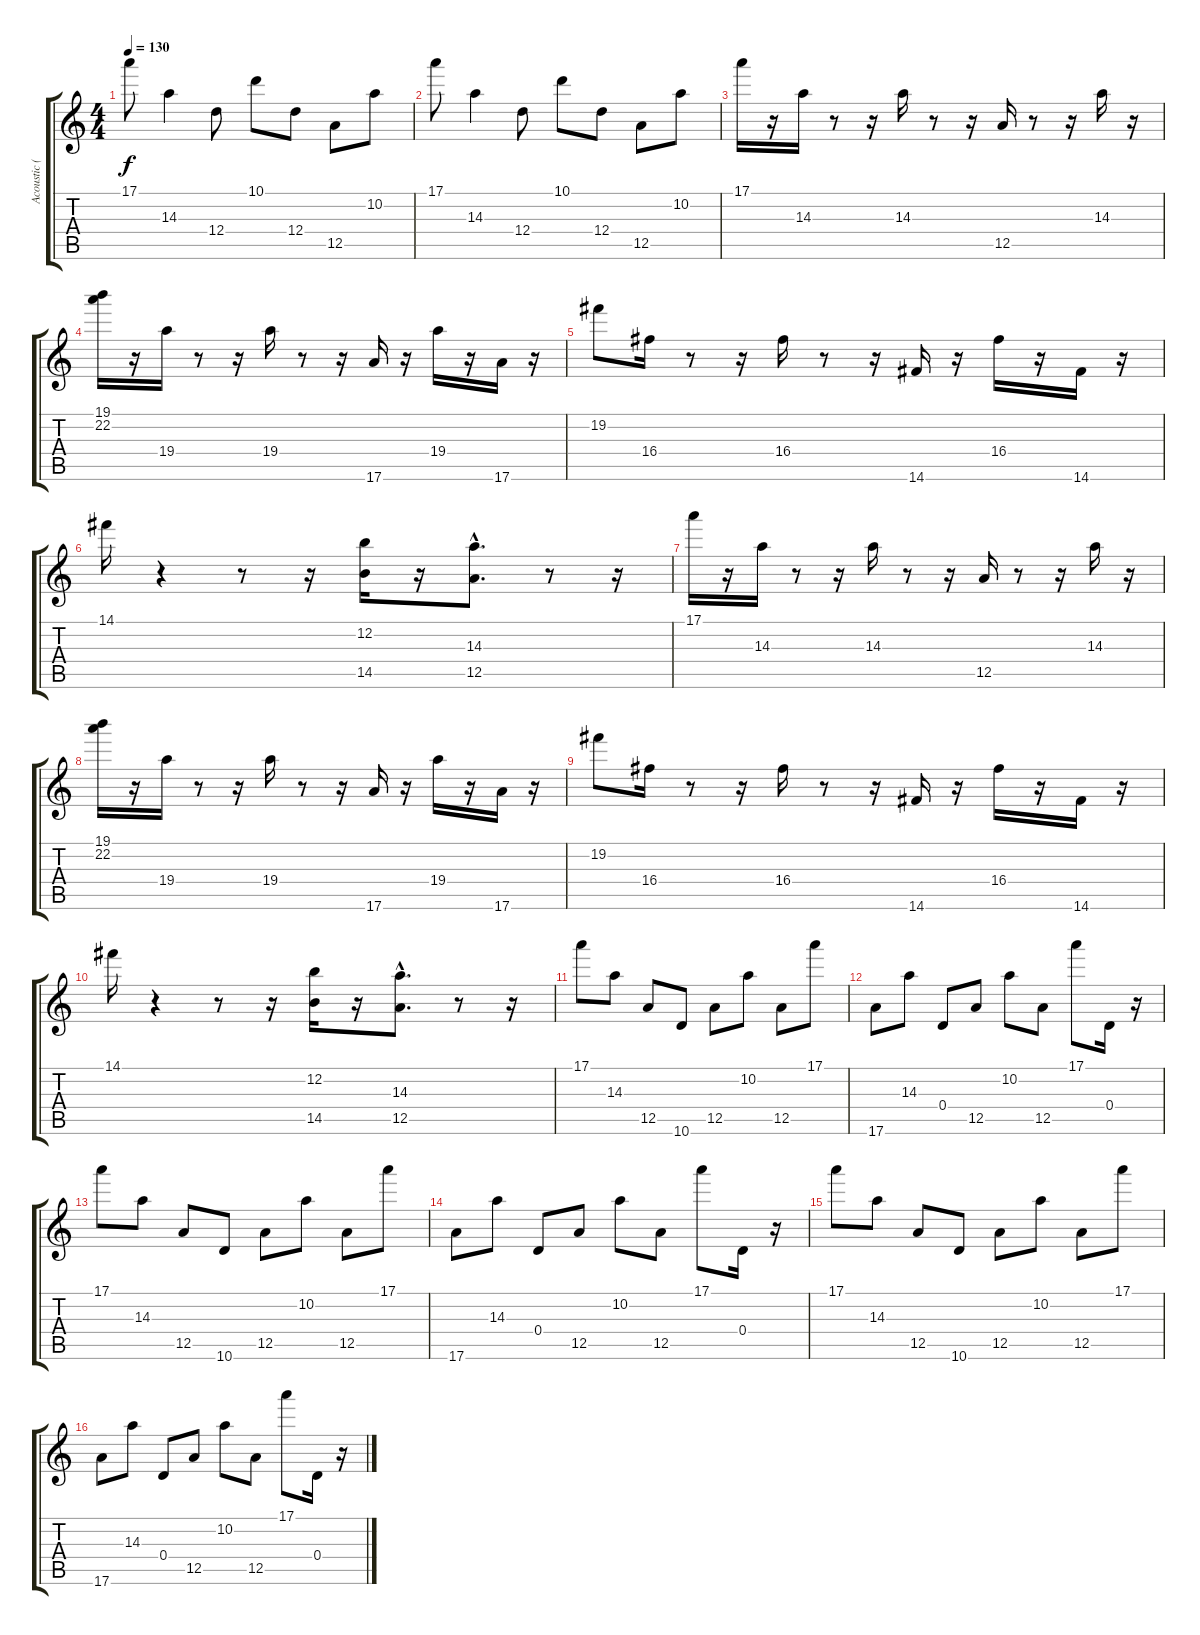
\track ("Acoustic (nylon)" "Acoustic (") {instrument acousticguitarnylon}
\staff {score tabs}
\tuning (E4 B3 G3 D3 A2 E2) {hide}
\ts (4 4)
\tempo 130
\clef g2
\ks c
17.1.8{dy f} 14.3.4 12.4.8 10.1.8 12.4.8 12.5.8 10.2.8 |
17.1.8 14.3.4 12.4.8 10.1.8 12.4.8 12.5.8 10.2.8 |
17.1.16 r.16 14.3.16 r.8 r.16 14.3.16 r.8 r.16 12.5.16 r.8 r.16 14.3.16 r.16 |
(19.1 22.2).16 r.16 19.4.16 r.8 r.16 19.4.16 r.8 r.16 17.6.16 r.16 19.4.16 r.16 17.6.16 r.16 |
19.2.8 16.4.16 r.8 r.16 16.4.16 r.8 r.16 14.6.16 r.16 16.4.16 r.16 14.6.16 r.16 |
14.1.16 r.4 r.8 r.16 (12.2 14.5).16 r.16 (14.3{hac} 12.5{hac}).8{d} r.8 r.16 |
17.1.16 r.16 14.3.16 r.8 r.16 14.3.16 r.8 r.16 12.5.16 r.8 r.16 14.3.16 r.16 |
(19.1 22.2).16 r.16 19.4.16 r.8 r.16 19.4.16 r.8 r.16 17.6.16 r.16 19.4.16 r.16 17.6.16 r.16 |
19.2.8 16.4.16 r.8 r.16 16.4.16 r.8 r.16 14.6.16 r.16 16.4.16 r.16 14.6.16 r.16 |
14.1.16 r.4 r.8 r.16 (12.2 14.5).16 r.16 (14.3{hac} 12.5{hac}).8{d} r.8 r.16 |
17.1.8 14.3.8 12.5.8 10.6.8 12.5.8 10.2.8 12.5.8 17.1.8 |
17.6.8 14.3.8 0.4.8 12.5.8 10.2.8 12.5.8 17.1.8 0.4.16 r.16 |
17.1.8 14.3.8 12.5.8 10.6.8 12.5.8 10.2.8 12.5.8 17.1.8 |
17.6.8 14.3.8 0.4.8 12.5.8 10.2.8 12.5.8 17.1.8 0.4.16 r.16 |
17.1.8 14.3.8 12.5.8 10.6.8 12.5.8 10.2.8 12.5.8 17.1.8 |
17.6.8 14.3.8 0.4.8 12.5.8 10.2.8 12.5.8 17.1.8 0.4.16 r.16
